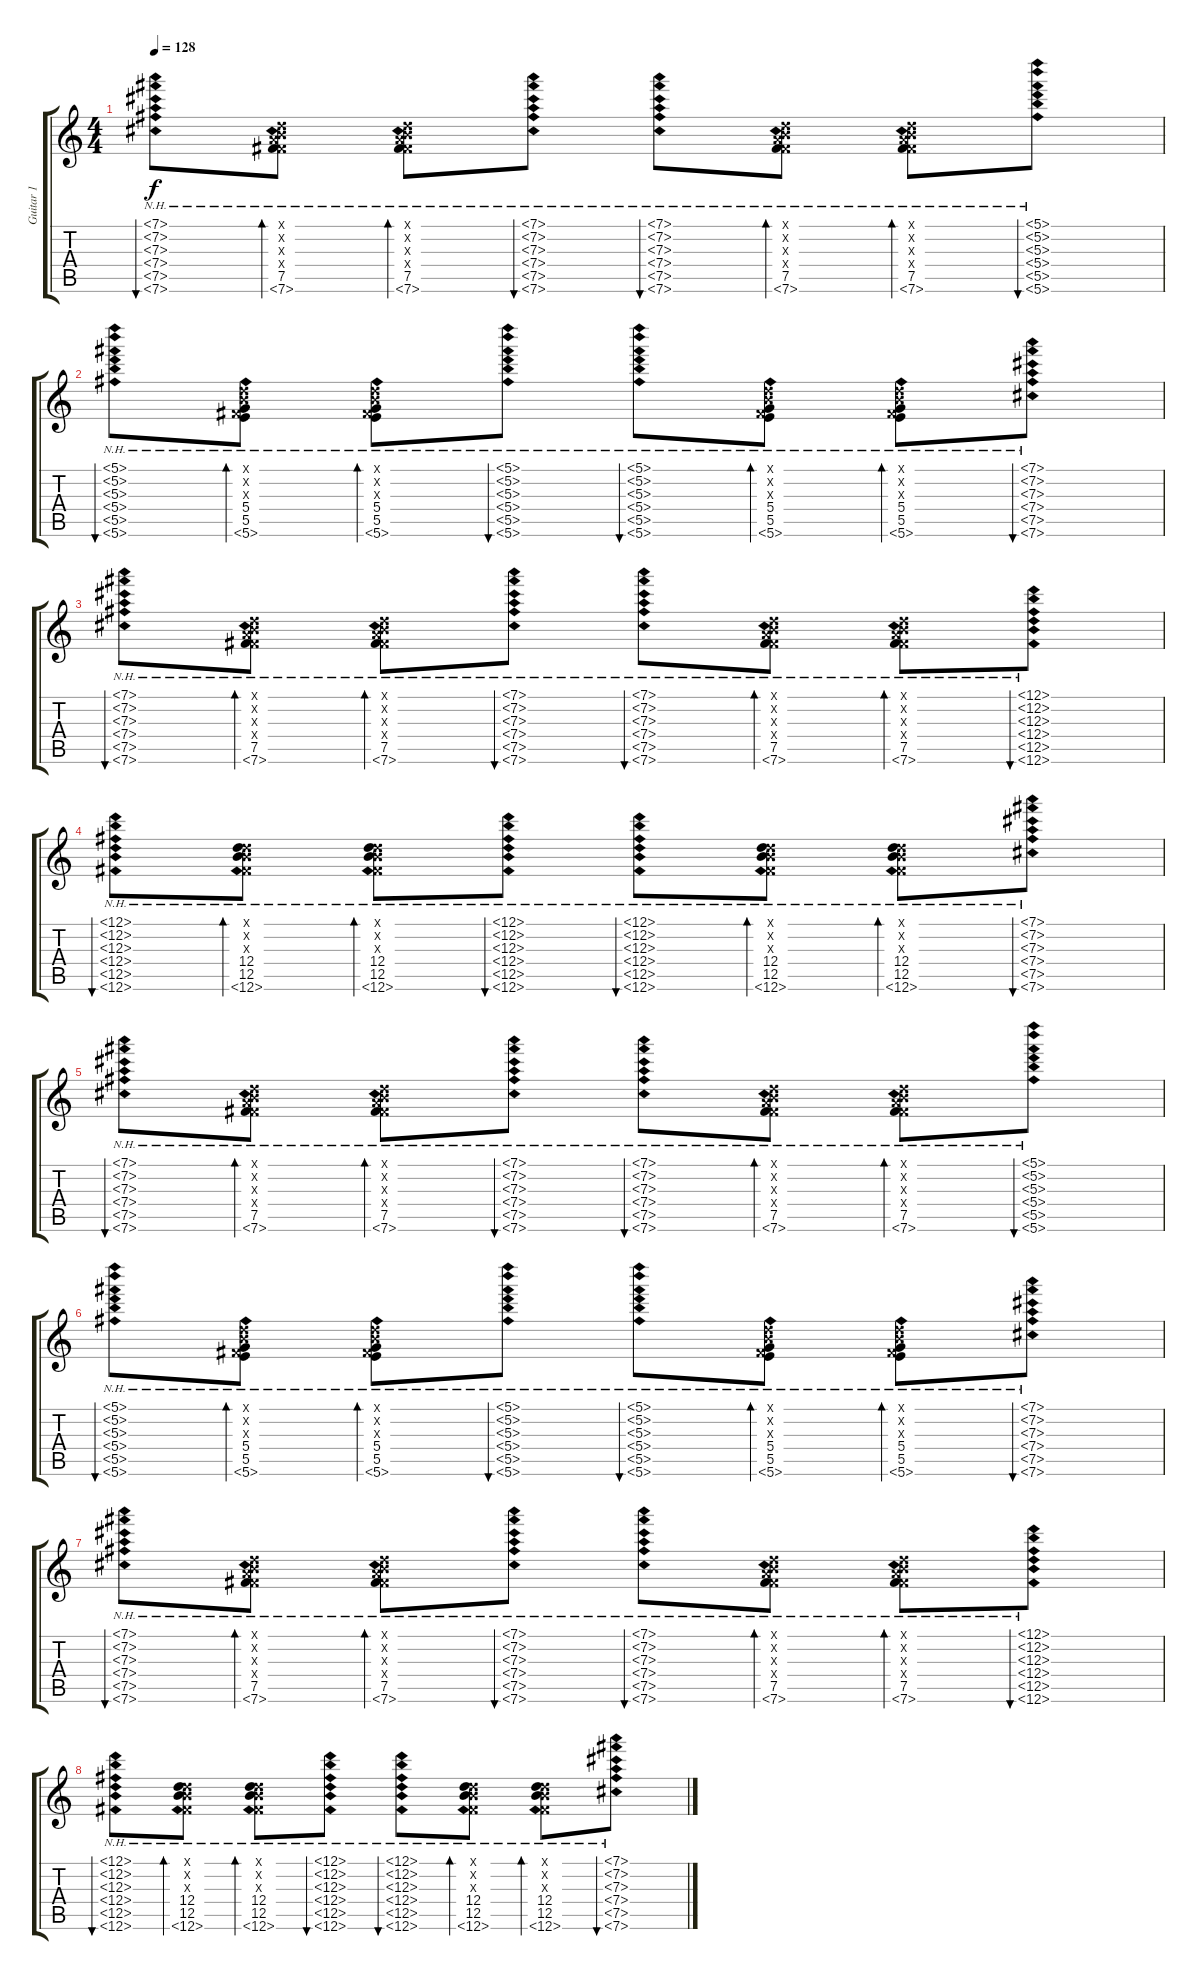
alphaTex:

\track ("Guitar 1" "Guitar 1") {instrument electricguitarclean}
\staff {score tabs}
\tuning (D4 B3 Gb3 D3 B2 Gb2) {hide}
\ts (4 4)
\tempo 128
\clef g2
\ks c
(7.1{nh} 7.2{nh} 7.3{nh} 7.4{nh} 7.5{nh} 7.6{nh}).8{bu 60 dy f} (0.1{x} 0.2{x} 0.3{x} 7.4{x} 7.5 7.6{nh}).8{bd 60} (0.1{x} 0.2{x} 0.3{x} 7.4{x} 7.5 7.6{nh}).8{bd 60} (7.1{nh} 7.2{nh} 7.3{nh} 7.4{nh} 7.5{nh} 7.6{nh}).8{bu 60} (7.1{nh} 7.2{nh} 7.3{nh} 7.4{nh} 7.5{nh} 7.6{nh}).8{bu 60} (0.1{x} 0.2{x} 0.3{x} 7.4{x} 7.5 7.6{nh}).8{bd 60} (0.1{x} 0.2{x} 0.3{x} 7.4{x} 7.5 7.6{nh}).8{bd 60} (5.1{nh} 5.2{nh} 5.3{nh} 5.4{nh} 5.5{nh} 5.6{nh}).8{bu 60} |
(5.1{nh} 5.2{nh} 5.3{nh} 5.4{nh} 5.5{nh} 5.6{nh}).8{bu 60} (0.1{x} 0.2{x} 0.3{x} 5.4 5.5 5.6{nh}).8{bd 60} (0.1{x} 0.2{x} 0.3{x} 5.4 5.5 5.6{nh}).8{bd 60} (5.1{nh} 5.2{nh} 5.3{nh} 5.4{nh} 5.5{nh} 5.6{nh}).8{bu 60} (5.1{nh} 5.2{nh} 5.3{nh} 5.4{nh} 5.5{nh} 5.6{nh}).8{bu 60} (0.1{x} 0.2{x} 0.3{x} 5.4 5.5 5.6{nh}).8{bd 60} (0.1{x} 0.2{x} 0.3{x} 5.4 5.5 5.6{nh}).8{bd 60} (7.1{nh} 7.2{nh} 7.3{nh} 7.4{nh} 7.5{nh} 7.6{nh}).8{bu 60} |
(7.1{nh} 7.2{nh} 7.3{nh} 7.4{nh} 7.5{nh} 7.6{nh}).8{bu 60} (0.1{x} 0.2{x} 0.3{x} 7.4{x} 7.5 7.6{nh}).8{bd 60} (0.1{x} 0.2{x} 0.3{x} 7.4{x} 7.5 7.6{nh}).8{bd 60} (7.1{nh} 7.2{nh} 7.3{nh} 7.4{nh} 7.5{nh} 7.6{nh}).8{bu 60} (7.1{nh} 7.2{nh} 7.3{nh} 7.4{nh} 7.5{nh} 7.6{nh}).8{bu 60} (0.1{x} 0.2{x} 0.3{x} 7.4{x} 7.5 7.6{nh}).8{bd 60} (0.1{x} 0.2{x} 0.3{x} 7.4{x} 7.5 7.6{nh}).8{bd 60} (12.1{nh} 12.2{nh} 12.3{nh} 12.4{nh} 12.5{nh} 12.6{nh}).8{bu 60} |
(12.1{nh} 12.2{nh} 12.3{nh} 12.4{nh} 12.5{nh} 12.6{nh}).8{bu 60} (0.1{x} 0.2{x} 0.3{x} 12.4 12.5 12.6{nh}).8{bd 60} (0.1{x} 0.2{x} 0.3{x} 12.4 12.5 12.6{nh}).8{bd 60} (12.1{nh} 12.2{nh} 12.3{nh} 12.4{nh} 12.5{nh} 12.6{nh}).8{bu 60} (12.1{nh} 12.2{nh} 12.3{nh} 12.4{nh} 12.5{nh} 12.6{nh}).8{bu 60} (0.1{x} 0.2{x} 0.3{x} 12.4 12.5 12.6{nh}).8{bd 60} (0.1{x} 0.2{x} 0.3{x} 12.4 12.5 12.6{nh}).8{bd 60} (7.1{nh} 7.2{nh} 7.3{nh} 7.4{nh} 7.5{nh} 7.6{nh}).8{bu 60} |
(7.1{nh} 7.2{nh} 7.3{nh} 7.4{nh} 7.5{nh} 7.6{nh}).8{bu 60} (0.1{x} 0.2{x} 0.3{x} 7.4{x} 7.5 7.6{nh}).8{bd 60} (0.1{x} 0.2{x} 0.3{x} 7.4{x} 7.5 7.6{nh}).8{bd 60} (7.1{nh} 7.2{nh} 7.3{nh} 7.4{nh} 7.5{nh} 7.6{nh}).8{bu 60} (7.1{nh} 7.2{nh} 7.3{nh} 7.4{nh} 7.5{nh} 7.6{nh}).8{bu 60} (0.1{x} 0.2{x} 0.3{x} 7.4{x} 7.5 7.6{nh}).8{bd 60} (0.1{x} 0.2{x} 0.3{x} 7.4{x} 7.5 7.6{nh}).8{bd 60} (5.1{nh} 5.2{nh} 5.3{nh} 5.4{nh} 5.5{nh} 5.6{nh}).8{bu 60} |
(5.1{nh} 5.2{nh} 5.3{nh} 5.4{nh} 5.5{nh} 5.6{nh}).8{bu 60} (0.1{x} 0.2{x} 0.3{x} 5.4 5.5 5.6{nh}).8{bd 60} (0.1{x} 0.2{x} 0.3{x} 5.4 5.5 5.6{nh}).8{bd 60} (5.1{nh} 5.2{nh} 5.3{nh} 5.4{nh} 5.5{nh} 5.6{nh}).8{bu 60} (5.1{nh} 5.2{nh} 5.3{nh} 5.4{nh} 5.5{nh} 5.6{nh}).8{bu 60} (0.1{x} 0.2{x} 0.3{x} 5.4 5.5 5.6{nh}).8{bd 60} (0.1{x} 0.2{x} 0.3{x} 5.4 5.5 5.6{nh}).8{bd 60} (7.1{nh} 7.2{nh} 7.3{nh} 7.4{nh} 7.5{nh} 7.6{nh}).8{bu 60} |
(7.1{nh} 7.2{nh} 7.3{nh} 7.4{nh} 7.5{nh} 7.6{nh}).8{bu 60} (0.1{x} 0.2{x} 0.3{x} 7.4{x} 7.5 7.6{nh}).8{bd 60} (0.1{x} 0.2{x} 0.3{x} 7.4{x} 7.5 7.6{nh}).8{bd 60} (7.1{nh} 7.2{nh} 7.3{nh} 7.4{nh} 7.5{nh} 7.6{nh}).8{bu 60} (7.1{nh} 7.2{nh} 7.3{nh} 7.4{nh} 7.5{nh} 7.6{nh}).8{bu 60} (0.1{x} 0.2{x} 0.3{x} 7.4{x} 7.5 7.6{nh}).8{bd 60} (0.1{x} 0.2{x} 0.3{x} 7.4{x} 7.5 7.6{nh}).8{bd 60} (12.1{nh} 12.2{nh} 12.3{nh} 12.4{nh} 12.5{nh} 12.6{nh}).8{bu 60} |
(12.1{nh} 12.2{nh} 12.3{nh} 12.4{nh} 12.5{nh} 12.6{nh}).8{bu 60} (0.1{x} 0.2{x} 0.3{x} 12.4 12.5 12.6{nh}).8{bd 60} (0.1{x} 0.2{x} 0.3{x} 12.4 12.5 12.6{nh}).8{bd 60} (12.1{nh} 12.2{nh} 12.3{nh} 12.4{nh} 12.5{nh} 12.6{nh}).8{bu 60} (12.1{nh} 12.2{nh} 12.3{nh} 12.4{nh} 12.5{nh} 12.6{nh}).8{bu 60} (0.1{x} 0.2{x} 0.3{x} 12.4 12.5 12.6{nh}).8{bd 60} (0.1{x} 0.2{x} 0.3{x} 12.4 12.5 12.6{nh}).8{bd 60} (7.1{nh} 7.2{nh} 7.3{nh} 7.4{nh} 7.5{nh} 7.6{nh}).8{bu 60}
